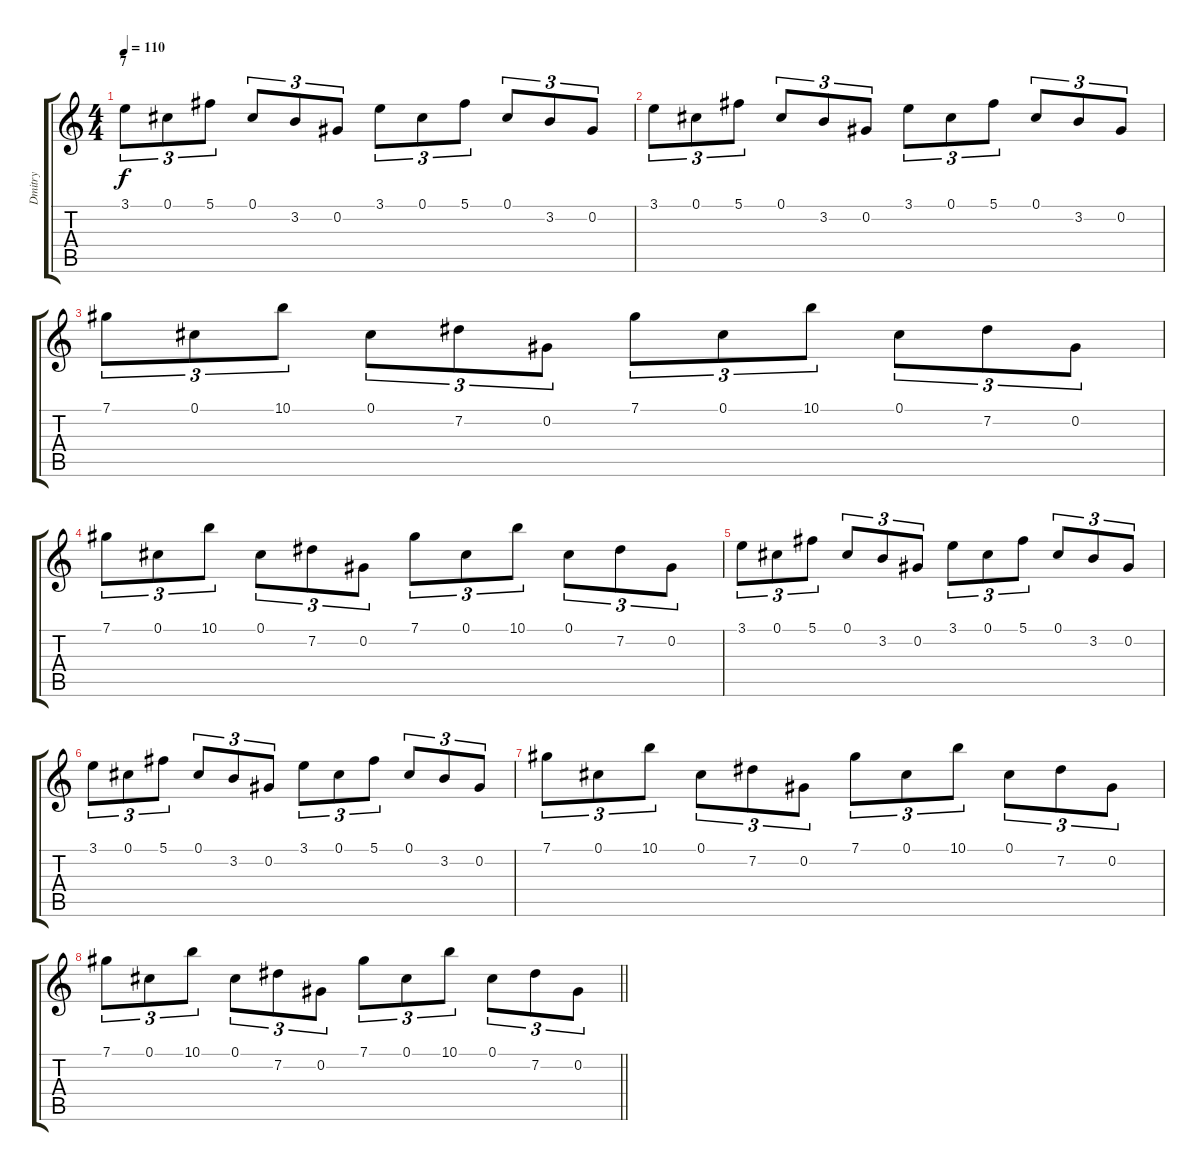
\track ("Dmitry" "Dmitry") {instrument distortionguitar}
\staff {score tabs}
\tuning (Db4 Ab3 E3 B2 Gb2 B1) {hide}
\ts (4 4)
\section ("" "7")
\tempo 110
\clef g2
\ks c
3.1.8{tu (3 2) dy f} 0.1.8{tu (3 2)} 5.1.8{tu (3 2)} 0.1.8{tu (3 2)} 3.2.8{tu (3 2)} 0.2.8{tu (3 2)} 3.1.8{tu (3 2)} 0.1.8{tu (3 2)} 5.1.8{tu (3 2)} 0.1.8{tu (3 2)} 3.2.8{tu (3 2)} 0.2.8{tu (3 2)} |
3.1.8{tu (3 2)} 0.1.8{tu (3 2)} 5.1.8{tu (3 2)} 0.1.8{tu (3 2)} 3.2.8{tu (3 2)} 0.2.8{tu (3 2)} 3.1.8{tu (3 2)} 0.1.8{tu (3 2)} 5.1.8{tu (3 2)} 0.1.8{tu (3 2)} 3.2.8{tu (3 2)} 0.2.8{tu (3 2)} |
7.1.8{tu (3 2)} 0.1.8{tu (3 2)} 10.1.8{tu (3 2)} 0.1.8{tu (3 2)} 7.2.8{tu (3 2)} 0.2.8{tu (3 2)} 7.1.8{tu (3 2)} 0.1.8{tu (3 2)} 10.1.8{tu (3 2)} 0.1.8{tu (3 2)} 7.2.8{tu (3 2)} 0.2.8{tu (3 2)} |
7.1.8{tu (3 2)} 0.1.8{tu (3 2)} 10.1.8{tu (3 2)} 0.1.8{tu (3 2)} 7.2.8{tu (3 2)} 0.2.8{tu (3 2)} 7.1.8{tu (3 2)} 0.1.8{tu (3 2)} 10.1.8{tu (3 2)} 0.1.8{tu (3 2)} 7.2.8{tu (3 2)} 0.2.8{tu (3 2)} |
3.1.8{tu (3 2)} 0.1.8{tu (3 2)} 5.1.8{tu (3 2)} 0.1.8{tu (3 2)} 3.2.8{tu (3 2)} 0.2.8{tu (3 2)} 3.1.8{tu (3 2)} 0.1.8{tu (3 2)} 5.1.8{tu (3 2)} 0.1.8{tu (3 2)} 3.2.8{tu (3 2)} 0.2.8{tu (3 2)} |
3.1.8{tu (3 2)} 0.1.8{tu (3 2)} 5.1.8{tu (3 2)} 0.1.8{tu (3 2)} 3.2.8{tu (3 2)} 0.2.8{tu (3 2)} 3.1.8{tu (3 2)} 0.1.8{tu (3 2)} 5.1.8{tu (3 2)} 0.1.8{tu (3 2)} 3.2.8{tu (3 2)} 0.2.8{tu (3 2)} |
7.1.8{tu (3 2)} 0.1.8{tu (3 2)} 10.1.8{tu (3 2)} 0.1.8{tu (3 2)} 7.2.8{tu (3 2)} 0.2.8{tu (3 2)} 7.1.8{tu (3 2)} 0.1.8{tu (3 2)} 10.1.8{tu (3 2)} 0.1.8{tu (3 2)} 7.2.8{tu (3 2)} 0.2.8{tu (3 2)} |
\barLineRight lightlight
7.1.8{tu (3 2)} 0.1.8{tu (3 2)} 10.1.8{tu (3 2)} 0.1.8{tu (3 2)} 7.2.8{tu (3 2)} 0.2.8{tu (3 2)} 7.1.8{tu (3 2)} 0.1.8{tu (3 2)} 10.1.8{tu (3 2)} 0.1.8{tu (3 2)} 7.2.8{tu (3 2)} 0.2.8{tu (3 2)}
